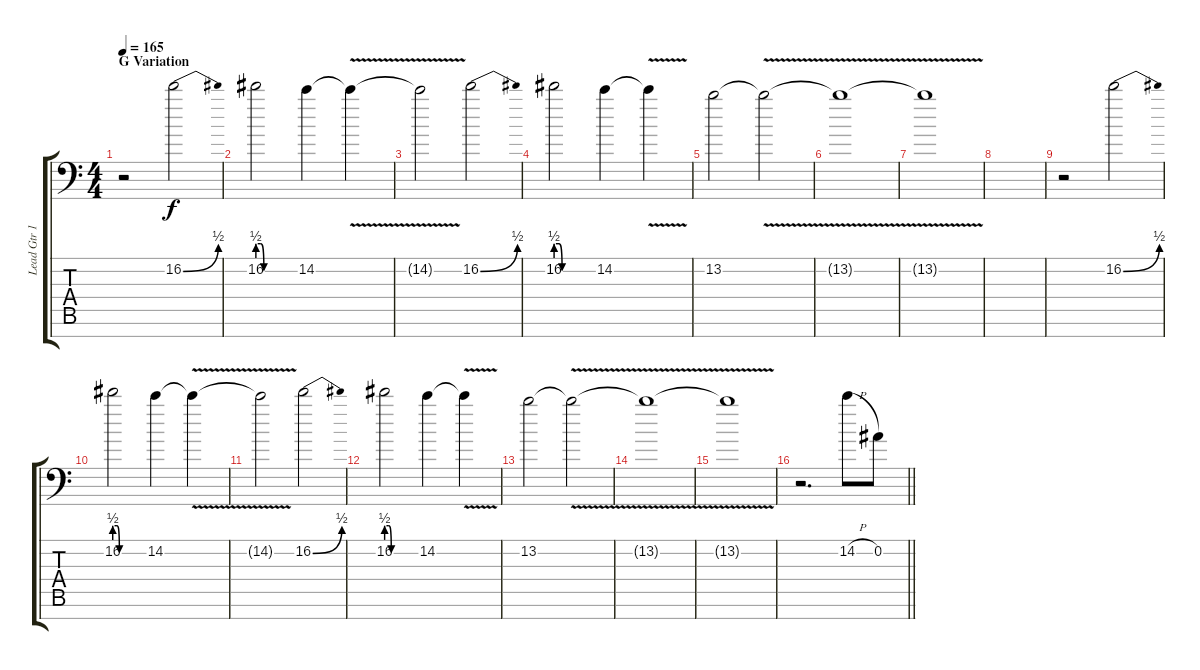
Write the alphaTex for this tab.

\track ("Lead Gtr 1" "Lead Gtr 1") {instrument distortionguitar}
\staff {score tabs}
\tuning (Eb4 Bb3 Gb3 Db3 Ab2 Eb2 Bb1) {hide}
\ts (4 4)
\section ("" "G Variation")
\tempo 165
\clef f4
\ks c
r.2{dy f volume 16 balance 0} 16.2{be (bend 0 0 60 2)}.2 |
16.2{be (custom 0 2 5 2 10 0 60 0)}.2 14.2.4 14.2{v t}.4 |
14.2{t}.2 16.2{be (bend 0 0 60 2)}.2 |
16.2{be (custom 0 2 5 2 10 0 60 0)}.2 14.2.4 14.2{v t}.4 |
13.2.2 13.2{v t}.2 |
13.2{v t}.1{volume 0} |
13.2{t}.1 |
|
r.2{volume 16} 16.2{be (bend 0 0 60 2)}.2 |
16.2{be (custom 0 2 5 2 10 0 60 0)}.2 14.2.4 14.2{v t}.4 |
14.2{t}.2 16.2{be (bend 0 0 60 2)}.2 |
16.2{be (custom 0 2 5 2 10 0 60 0)}.2 14.2.4 14.2{v t}.4 |
13.2.2 13.2{v t}.2 |
13.2{v t}.1{volume 0} |
13.2{t}.1 |
\barLineRight lightlight
r.2{d} 14.2{h}.8{volume 12 balance 8} 0.2.8
